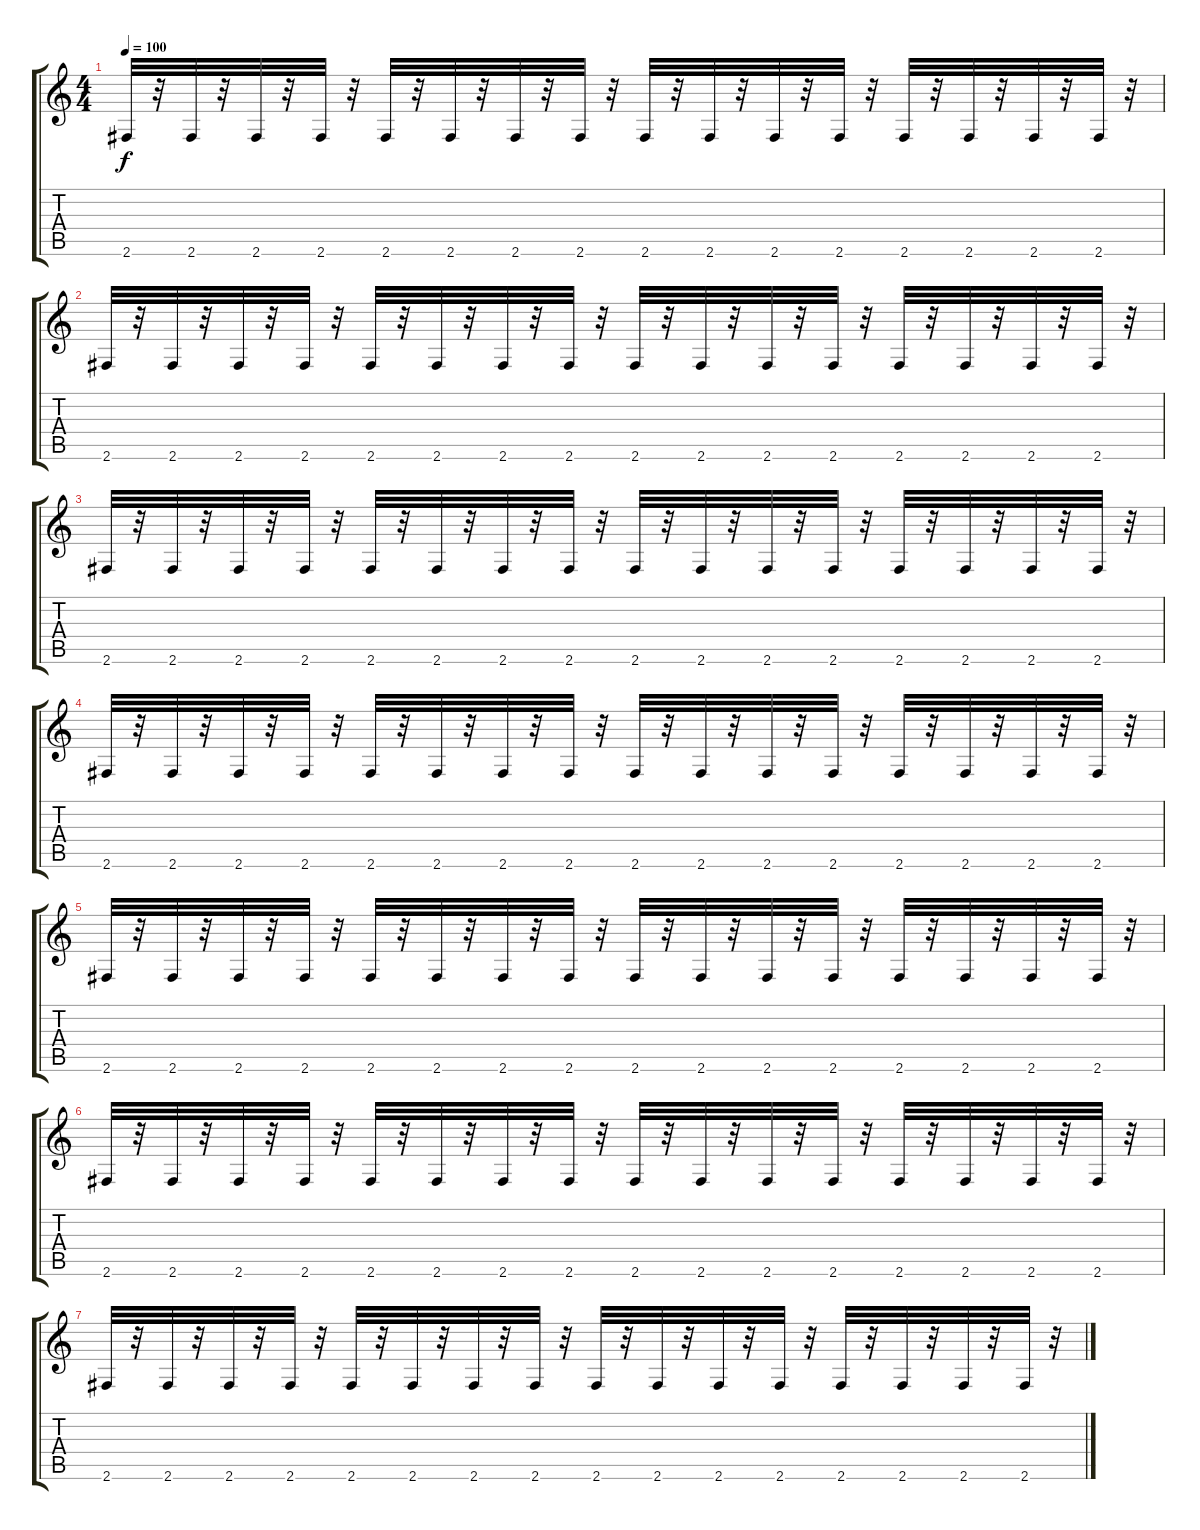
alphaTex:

\track "" {instrument acousticguitarnylon}
\staff {score tabs}
\tuning (E4 B3 G3 D3 A2 E2) {hide}
\ts (4 4)
\tempo 100
\clef g2
\ks c
2.6.32{dy f} r.32 2.6.32 r.32 2.6.32 r.32 2.6.32 r.32 2.6.32 r.32 2.6.32 r.32 2.6.32 r.32 2.6.32 r.32 2.6.32 r.32 2.6.32 r.32 2.6.32 r.32 2.6.32 r.32 2.6.32 r.32 2.6.32 r.32 2.6.32 r.32 2.6.32 r.32 |
2.6.32 r.32 2.6.32 r.32 2.6.32 r.32 2.6.32 r.32 2.6.32 r.32 2.6.32 r.32 2.6.32 r.32 2.6.32 r.32 2.6.32 r.32 2.6.32 r.32 2.6.32 r.32 2.6.32 r.32 2.6.32 r.32 2.6.32 r.32 2.6.32 r.32 2.6.32 r.32 |
2.6.32 r.32 2.6.32 r.32 2.6.32 r.32 2.6.32 r.32 2.6.32 r.32 2.6.32 r.32 2.6.32 r.32 2.6.32 r.32 2.6.32 r.32 2.6.32 r.32 2.6.32 r.32 2.6.32 r.32 2.6.32 r.32 2.6.32 r.32 2.6.32 r.32 2.6.32 r.32 |
2.6.32 r.32 2.6.32 r.32 2.6.32 r.32 2.6.32 r.32 2.6.32 r.32 2.6.32 r.32 2.6.32 r.32 2.6.32 r.32 2.6.32 r.32 2.6.32 r.32 2.6.32 r.32 2.6.32 r.32 2.6.32 r.32 2.6.32 r.32 2.6.32 r.32 2.6.32 r.32 |
2.6.32 r.32 2.6.32 r.32 2.6.32 r.32 2.6.32 r.32 2.6.32 r.32 2.6.32 r.32 2.6.32 r.32 2.6.32 r.32 2.6.32 r.32 2.6.32 r.32 2.6.32 r.32 2.6.32 r.32 2.6.32 r.32 2.6.32 r.32 2.6.32 r.32 2.6.32 r.32 |
2.6.32 r.32 2.6.32 r.32 2.6.32 r.32 2.6.32 r.32 2.6.32 r.32 2.6.32 r.32 2.6.32 r.32 2.6.32 r.32 2.6.32 r.32 2.6.32 r.32 2.6.32 r.32 2.6.32 r.32 2.6.32 r.32 2.6.32 r.32 2.6.32 r.32 2.6.32 r.32 |
2.6.32 r.32 2.6.32 r.32 2.6.32 r.32 2.6.32 r.32 2.6.32 r.32 2.6.32 r.32 2.6.32 r.32 2.6.32 r.32 2.6.32 r.32 2.6.32 r.32 2.6.32 r.32 2.6.32 r.32 2.6.32 r.32 2.6.32 r.32 2.6.32 r.32 2.6.32 r.32
